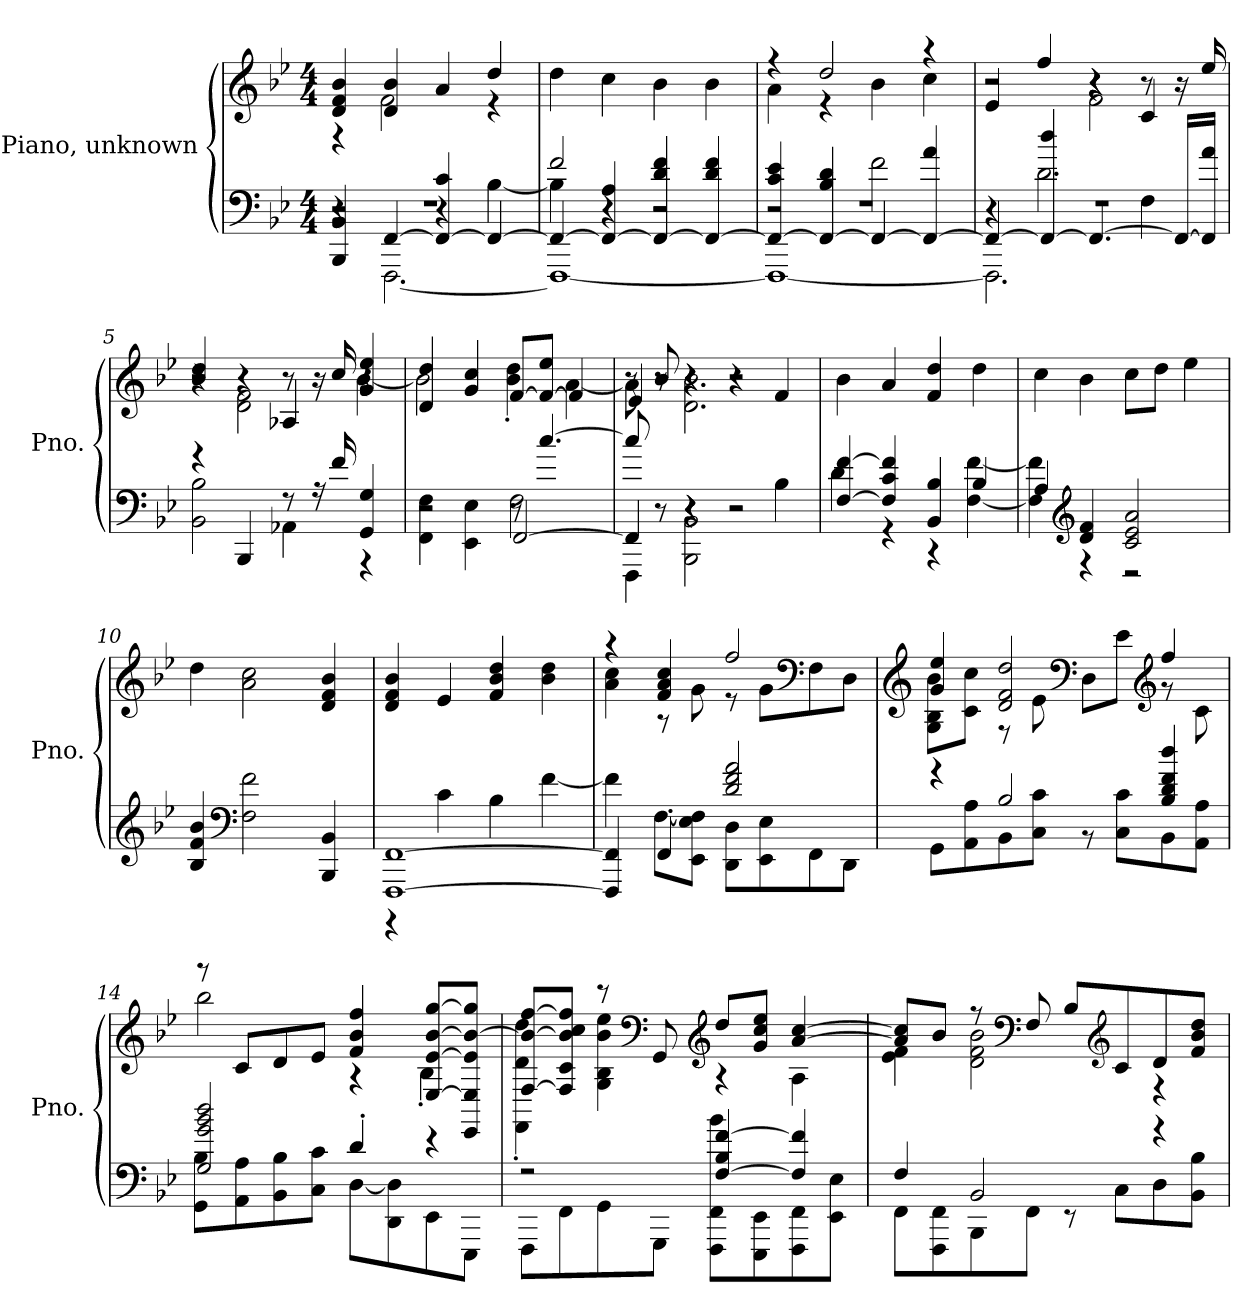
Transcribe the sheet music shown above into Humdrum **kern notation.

**kern	**kern
*part1	*part1
*staff2	*staff1
*I"Piano, unknown	*
*I'Pno.	*
*clefF4	*clefG2
*k[b-e-]	*k[b-e-]
*M4/4	*M4/4
*MM120	*MM120
=1	=1
*^	*^
*	*^	*	*
*	*	*^	*	*
1r	2r	4BBB-/ 4BB-/	4r	4d/ 4f/ 4b-/	4r
.	.	[4FF/	[2.FFF\	4d/ 4b-/	2f\
.	4r	4FF/_ 4c/	.	4a/	.
.	[4B-\	4FF/_	.	4dd/	4r
*	*	*	*	*v	*v
=2	=2	=2	=2	=2
2f/	4B-\]	4FF/_	1FFF_	4dd\
.	4r	4FF/_ 4A/	.	4cc\
2r	2r	4FF/_ 4d/ 4f/	.	4b-\
.	.	4FF/_ 4d/ 4f/	.	4b-\
=3	=3	=3	=3	=3
*	*	*	*	*^
1r	2r	4FF/_ 4c/ 4e-/	1FFF_	4r	4a\
.	.	4FF/_ 4B-/ 4d/	.	2dd/	4r
.	2f\	4FF/_	.	.	4b-\
.	.	4FF/_ 4a/	.	4r	4cc\
=4	=4	=4	=4	=4	=4
*	*	*	*	*	*^
1r	4r	4FF/_	2.FFF\]	4e-/	2r	2r
.	2.d\	4FF/_ 4dd/	.	4ff/	.	.
.	.	4.FF/_	.	4r	2f\	4r
.	.	.	4F\	8r	.	4c/
.	.	16FF/LL_	.	16r	.	.
.	.	16FF/] 16a/JJ	.	16ee-/	.	.
*	*v	*v	*v	*	*	*
=5	=5	=5	=5	=5
4r	2BB-\ 2B-\	4b-/ 4dd/	4r	2r
4BBB-/	.	4r	2d\ 2f\	.
8r	4AA-X\	8r	.	4A-X/
16r	.	16r	.	.
16f/	.	16cc/	.	.
4GG/ 4G/	4r	4g/ 4ee-/	[4b-\	4r
*	*	*	*v	*v
!!LO:LB:g=z
=6	=6	=6	=6
*	*^	*	*
2r	4FF\ 4F\	2r	4d/ 4dd/	2b-\]
.	4EE-\ 4E-\	.	4g/ 4cc/	.
8r	2F\	[2FF/	[8f/L	4b-\' 4dd\'
[4.cc/	.	.	8f/_ 8ee-/J	.
.	.	.	4f/]	[4a\
=7	=7	=7	=7	=7
*	*	*	*	*^
8cc/]	4FFF\	4FF/]	8r	8a\]	4e-/
8r	.	.	8b-/	8r	.
4r	2BBB-\ 2BB-\	4r	4r	2.d\ 2.b-\	4r
2r	.	2r	4r	.	2r
.	4B-\	.	4f/	.	.
*	*v	*v	*	*	*
*	*	*v	*v	*v
=8	=8	=8
[4F/ [4f/	4d\	4b-\
4F/] 4c/ 4f/]	4r	4a/
4BB-/ 4B-/	4r	4f/ 4dd/
4B-/	[4F\ [4f\	4dd\
=9	=9	=9
4A/	4F\] 4f\]	4cc\
*clefG2	*	*
4d/ 4f/	4r	4b-\
2c/ 2e-/ 2a/	2r	8cc\L
.	.	8dd\J
.	.	4ee-\
*v	*v	*
=10	=10
4B-/ 4f/ 4b-/	4dd\
*clefF4	*
2F\ 2f\	2a\ 2cc\
4BBB-/ 4BB-/	4d/ 4f/ 4b-/
=11	=11
*^	*
[1FFF [1FF	4r	4d/ 4f/ 4b-/
.	4c\	4e-/
.	4B-\	4f/ 4b-/ 4dd/
.	[4f\	4b-\ 4dd\
!!LO:LB:g=z
=12	=12	=12
*	*	*^
4FFF/] 4FF/]	4f\]	4r	4a\ 4cc\
4FF'/	[8F\L	4f/ 4a/ 4cc/	8r
.	8EE-\ 8E-\ 8F\]J	.	8g\
2d/ 2f/ 2a/	8DD\ 8D\L	2ff/	8r
.	8EE-\ 8E-\	.	8g\L
*	*	*clefF4	*
.	8FF\	.	8F\
.	8DD\J	.	8D\J
=13	=13	=13	=13
*	*	*clefG2	*
4r	8GG\L	4g/ 4ee-/	8G\ 8B-\ 8b-\L
.	8AA\ 8A\	.	8c\ 8cc\J
2B-/	8BB-\	2d/ 2f/ 2dd/	8r
.	8C\ 8c\J	.	8e-\
*	*	*clefF4	*
.	8r	.	8D\L
.	8C\ 8c\L	.	8e-\J
*	*	*clefG2	*
4B-/ 4d/ 4f/ 4dd/	8BB-\	4ff/	8r
.	8AA\ 8A\J	.	8c\
=14	=14	=14	=14
2G/ 2g/ 2b-/ 2dd/	8GG\ 8B-\L	8r	2bb-\
.	8AA\ 8A\	8c/L	.
.	8BB-\ 8B-\	8d/	.
.	8C\ 8c\J	8e-/J	.
4d'/	[8D\L	4f/ 4b-/ 4ff/	4r
.	8DD\ 8D\]	.	.
4r	8EE-\	[8E-/ [8e-/ [8b-/ [8gg/L	4B-'\
.	8EEE-\J	8EE-/ 8E-/] 8e-/] 8b-/_ 8gg/]J	.
!!LO:LB:g=z	!!
=15	=15	=15	=15
2r	8FFF\L	[8F/ 8b-/_ [8ff/L	4FF\' 4d\' 4dd\'
.	8FF\	8F/] 8c/ 8b-/] 8cc/ 8ff/]J	.
.	8GG\	8r	4G\ 4B-\ 4b-\ 4ee-\
*	*	*clefF4	*
.	8GGG\J	8GG/	.
*	*	*clefG2	*
[4F/ 4B-/ [4f/	8FFF\ 8FF\ 8b-\L	8dd/L	4r
.	8EEE-\ 8EE-\	8g/ 8cc/ 8ee-/J	.
4F/] 4f/]	8FFF\ 8FF\	[4a/ [4cc/	4A\
.	8EE-\ 8E-\J	.	.
=16	=16	=16	=16
4F/	8FF\L	8a/] 8cc/]L	4e-\ 4f\
.	8FFF\ 8FF\	8b-/J	.
2BB-/	8BBB-\	8r	2d\ 2f\ 2b-\
*	*	*clefF4	*
.	8FF\J	8F/	.
.	8r	8B-/L	.
*	*	*clefG2	*
.	8C\L	8c/	.
4r	8D\	8d/	4r
.	8BB-\ 8B-\J	8f/ 8b-/ 8dd/J	.
*v	*v	*	*
*	*v	*v
=	=
*-	*-
